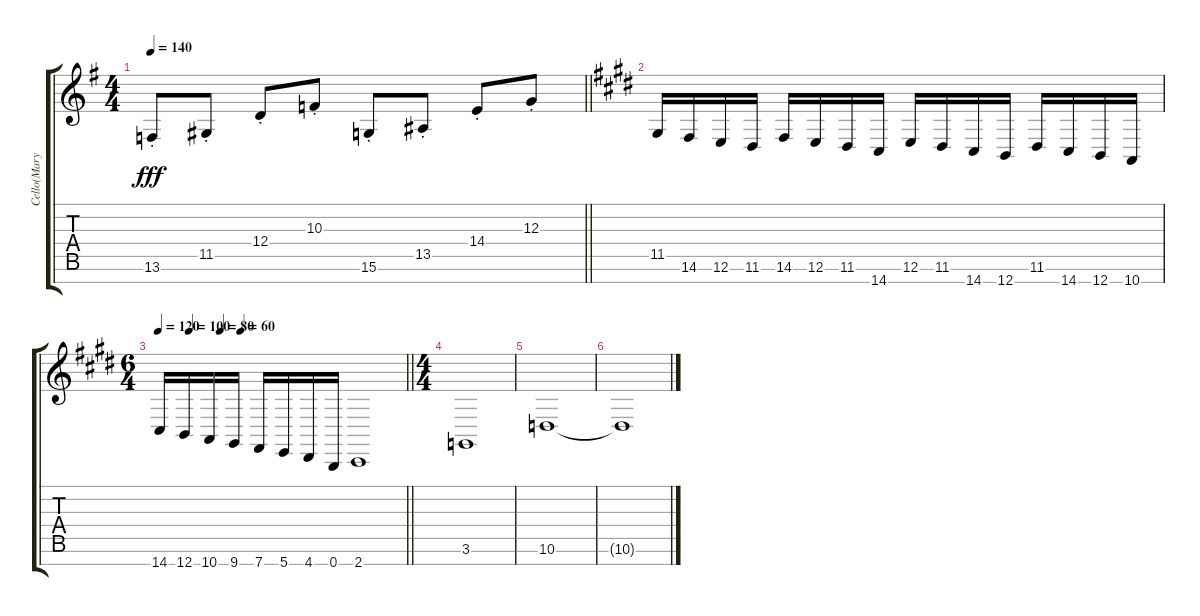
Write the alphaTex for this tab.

\track ("Cello(Mary Wooten)" "Cello(Mary") {instrument cello}
\staff {score tabs}
\tuning (E4 B3 G3 D3 A2 E2 B1) {hide}
\ts (4 4)
\tempo 140
\clef g2
\barLineRight lightlight
\ks g
13.6{st}.8{dy fff} 11.5{st}.8 12.4{st}.8 10.3{st}.8 15.6{st}.8 13.5{st}.8 14.4{st}.8 12.3{st}.8 |
\ks e
11.5.16 14.6.16 12.6.16 11.6.16 14.6.16 12.6.16 11.6.16 14.7.16 12.6.16 11.6.16 14.7.16 12.7.16 11.6.16 14.7.16 12.7.16 10.7.16 |
\ts (6 4)
\tempo 120
\tempo (100 0.125)
\tempo (80 0.25)
\tempo (60 0.3333333333333333)
\barLineRight lightlight
14.7.16 12.7.16 10.7.16 9.7.16 7.7.16 5.7.16 4.7.16 0.7.16 2.7.1 |
\ts (4 4)
3.6.1 |
10.6.1 |
10.6{t}.1
